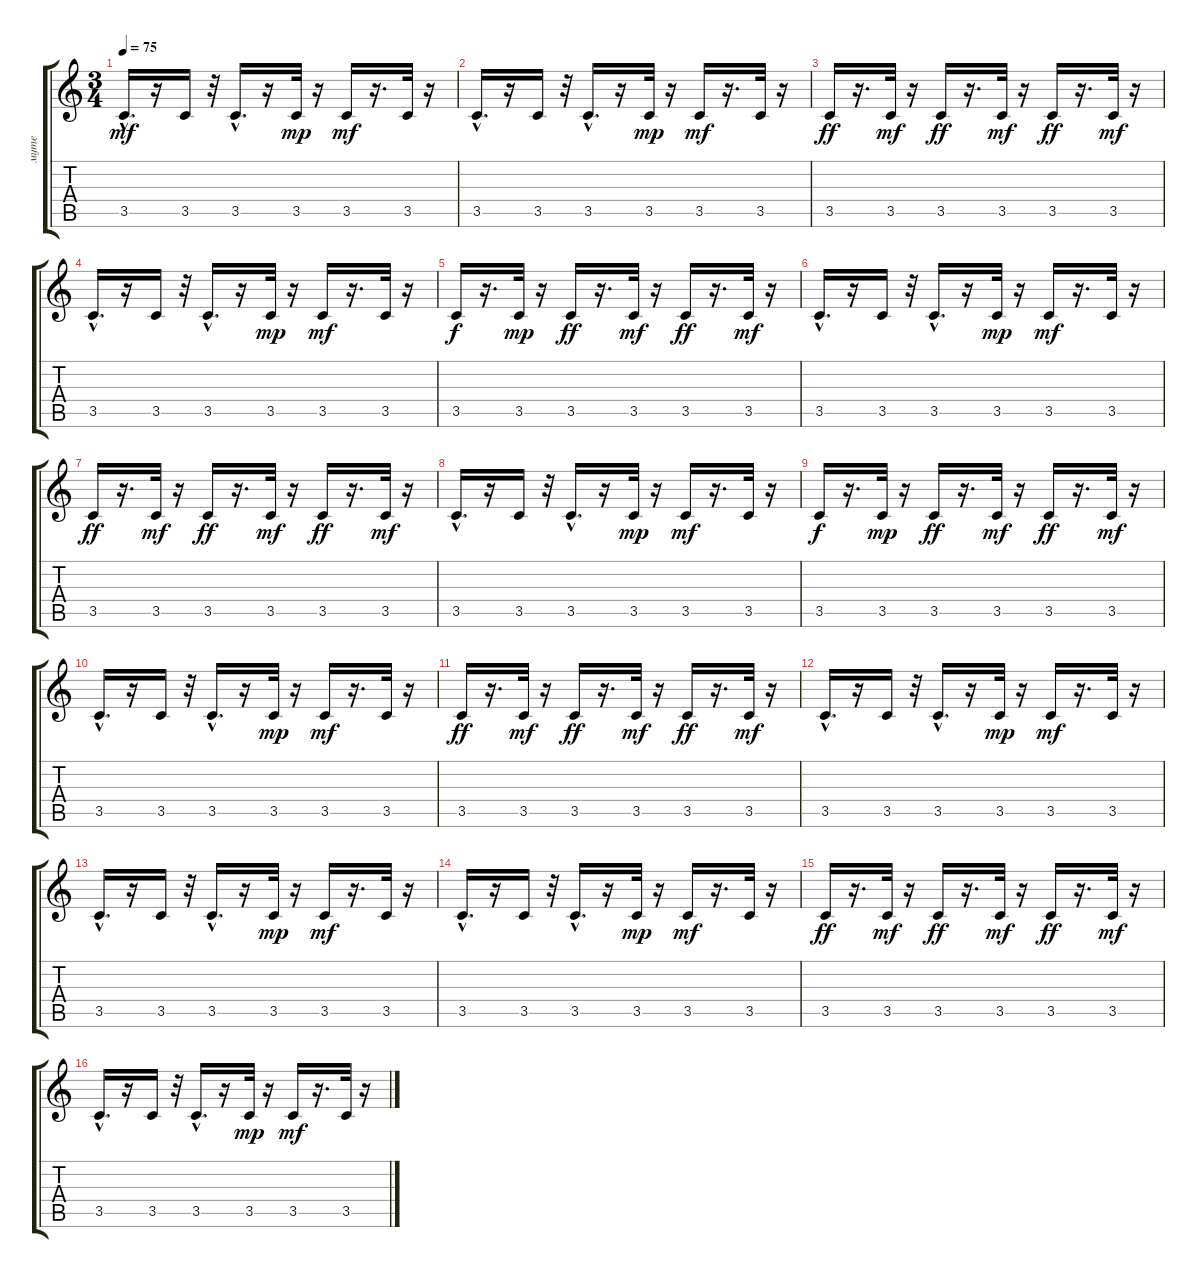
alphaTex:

\track ("муте" "муте") {instrument electricguitarmuted}
\staff {score tabs}
\tuning (E4 B3 G3 D3 A2 E2) {hide}
\ts (3 4)
\tempo 75
\clef g2
\ks c
3.5{hac}.16{d dy mf} r.16 3.5.16 r.32 3.5{hac}.16{d} r.16 3.5.32{dy mp} r.16 3.5.16{dy mf} r.16{d} 3.5.32 r.16 |
3.5{hac}.16{d} r.16 3.5.16 r.32 3.5{hac}.16{d} r.16 3.5.32{dy mp} r.16 3.5.16{dy mf} r.16{d} 3.5.32 r.16 |
3.5.16{dy ff} r.16{d} 3.5.32{dy mf} r.16 3.5.16{dy ff} r.16{d} 3.5.32{dy mf} r.16 3.5.16{dy ff} r.16{d} 3.5.32{dy mf} r.16 |
3.5{hac}.16{d} r.16 3.5.16{volume 4} r.32 3.5{hac}.16{d volume 0} r.16 3.5.32{dy mp volume 3} r.16 3.5.16{dy mf volume 0} r.16{d} 3.5.32 r.16 |
3.5.16{dy f} r.16{d} 3.5.32{dy mp} r.16 3.5.16{dy ff} r.16{d} 3.5.32{dy mf} r.16 3.5.16{dy ff} r.16{d} 3.5.32{dy mf} r.16 |
3.5{hac}.16{d} r.16 3.5.16 r.32 3.5{hac}.16{d} r.16 3.5.32{dy mp} r.16 3.5.16{dy mf} r.16{d} 3.5.32 r.16 |
3.5.16{dy ff} r.16{d} 3.5.32{dy mf} r.16 3.5.16{dy ff} r.16{d} 3.5.32{dy mf} r.16 3.5.16{dy ff} r.16{d} 3.5.32{dy mf} r.16 |
3.5{hac}.16{d} r.16 3.5.16 r.32 3.5{hac}.16{d} r.16 3.5.32{dy mp} r.16 3.5.16{dy mf} r.16{d} 3.5.32 r.16 |
3.5.16{dy f} r.16{d} 3.5.32{dy mp} r.16 3.5.16{dy ff} r.16{d} 3.5.32{dy mf} r.16 3.5.16{dy ff} r.16{d} 3.5.32{dy mf} r.16 |
3.5{hac}.16{d} r.16 3.5.16 r.32 3.5{hac}.16{d} r.16 3.5.32{dy mp} r.16 3.5.16{dy mf} r.16{d} 3.5.32 r.16 |
3.5.16{dy ff} r.16{d} 3.5.32{dy mf} r.16 3.5.16{dy ff} r.16{d} 3.5.32{dy mf} r.16 3.5.16{dy ff} r.16{d} 3.5.32{dy mf} r.16 |
3.5{hac}.16{d} r.16 3.5.16 r.32 3.5{hac}.16{d} r.16 3.5.32{dy mp} r.16 3.5.16{dy mf} r.16{d} 3.5.32 r.16 |
3.5{hac}.16{d} r.16 3.5.16 r.32 3.5{hac}.16{d} r.16 3.5.32{dy mp} r.16 3.5.16{dy mf} r.16{d} 3.5.32 r.16 |
3.5{hac}.16{d} r.16 3.5.16 r.32 3.5{hac}.16{d} r.16 3.5.32{dy mp} r.16 3.5.16{dy mf} r.16{d} 3.5.32 r.16 |
3.5.16{dy ff} r.16{d} 3.5.32{dy mf} r.16 3.5.16{dy ff} r.16{d} 3.5.32{dy mf} r.16 3.5.16{dy ff} r.16{d} 3.5.32{dy mf} r.16 |
3.5{hac}.16{d} r.16 3.5.16 r.32 3.5{hac}.16{d} r.16 3.5.32{dy mp} r.16 3.5.16{dy mf} r.16{d} 3.5.32 r.16
